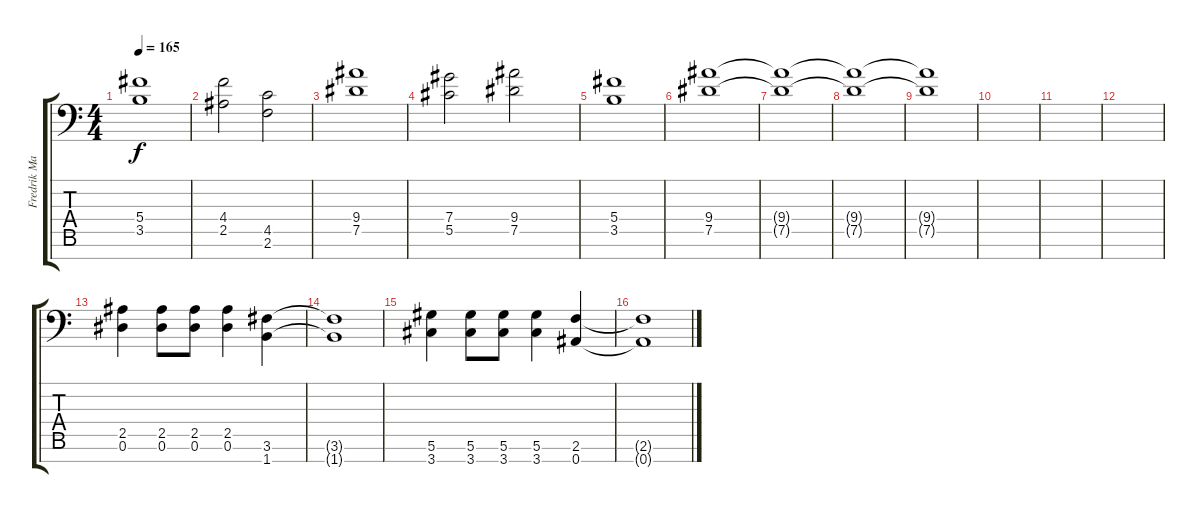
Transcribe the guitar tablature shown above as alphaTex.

\track ("Fredrik Mannberg" "Fredrik Ma") {instrument distortionguitar}
\staff {score tabs}
\tuning (Eb4 Bb3 Gb3 Db3 Ab2 Eb2 Bb1) {hide}
\ts (4 4)
\tempo 165
\clef f4
\ks c
(5.4 3.5).1{dy f} |
(4.4 2.5).2 (4.5 2.6).2 |
(9.4 7.5).1 |
(7.4 5.5).2 (9.4 7.5).2 |
(5.4 3.5).1 |
(9.4 7.5).1{volume 0} |
(9.4{t} 7.5{t}).1 |
(9.4{t} 7.5{t}).1 |
(9.4{t} 7.5{t}).1 |
|
|
|
(2.5 0.6).4 (2.5 0.6).8 (2.5 0.6).8 (2.5 0.6).4 (3.6 1.7).4 |
(3.6{t} 1.7{t}).1 |
(5.6 3.7).4 (5.6 3.7).8 (5.6 3.7).8 (5.6 3.7).4 (2.6 0.7).4 |
(2.6{t} 0.7{t}).1
